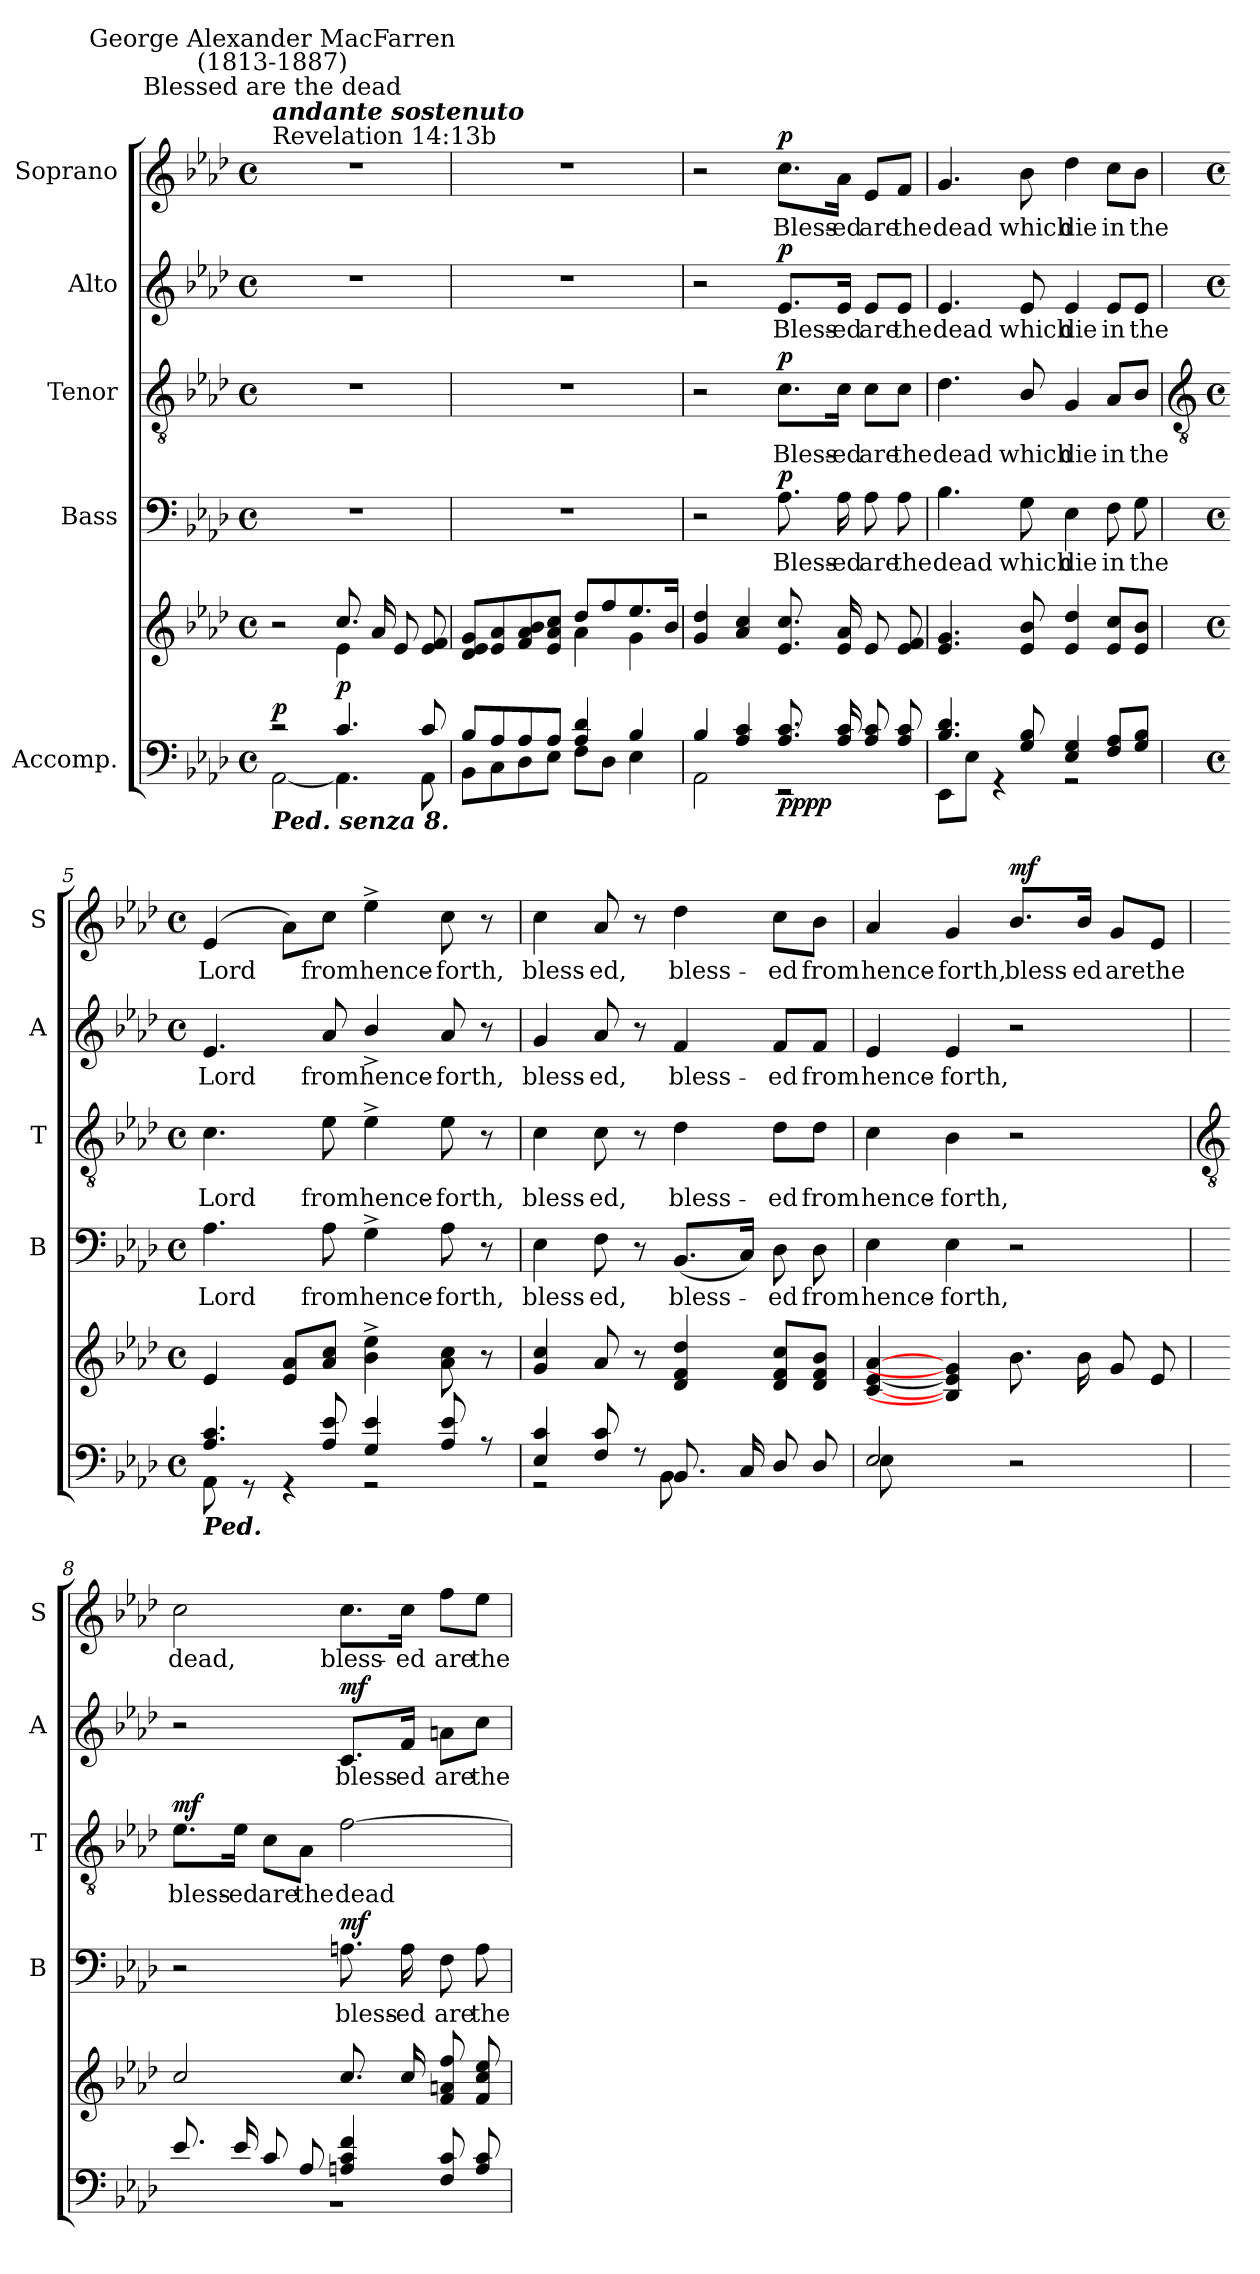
**kern	**kern	**dynam	**kern	**text	**dynam	**kern	**text	**dynam	**kern	**text	**dynam	**kern	**text	**dynam
*part5	*part5	*part5	*part4	*part4	*part4	*part3	*part3	*part3	*part2	*part2	*part2	*part1	*part1	*part1
*staff6	*staff5	*staff5/6	*staff4	*staff4	*staff4	*staff3	*staff3	*staff3	*staff2	*staff2	*staff2	*staff1	*staff1	*staff1
*I"Accomp.	*	*	*I"Bass	*	*	*I"Tenor	*	*	*I"Alto	*	*	*I"Soprano	*	*
*	*	*	*I'B	*	*	*I'T	*	*	*I'A	*	*	*I'S	*	*
*clefF4	*clefG2	*	*clefF4	*	*	*clefGv2	*	*	*clefG2	*	*	*clefG2	*	*
*k[b-e-a-d-]	*k[b-e-a-d-]	*	*k[b-e-a-d-]	*	*	*k[b-e-a-d-]	*	*	*k[b-e-a-d-]	*	*	*k[b-e-a-d-]	*	*
*A-:	*A-:	*	*A-:	*	*	*A-:	*	*	*A-:	*	*	*A-:	*	*
*M4/4	*M4/4	*	*M4/4	*	*	*M4/4	*	*	*M4/4	*	*	*M4/4	*	*
*met(c)	*met(c)	*	*met(c)	*	*	*met(c)	*	*	*met(c)	*	*	*met(c)	*	*
*MM42	*MM42	*	*MM42	*	*	*MM42	*	*	*MM42	*	*	*MM42	*	*
=1	=1	=1	=1	=1	=1	=1	=1	=1	=1	=1	=1	=1	=1	=1
*^	*^	*	*	*	*	*	*	*	*	*	*	*	*	*
!	!	!	!	!	!	!	!	!	!	!	!	!	!	!LO:TX:a:t=Revelation 14&colon;13b	!	!
!	!	!	!	!	!	!	!	!	!	!	!	!	!	!LO:TX:a:Bi:t=andante sostenuto	!	!
!	!	!	!	!	!	!	!	!	!	!	!	!	!	!LO:TX:a:cj:t=Blessed are the dead	!	!
!	!	!	!	!	!	!	!	!	!	!	!	!	!	!LO:TX:a:cj:t=George Alexander MacFarren\n(1813-1887)	!	!
!LO:TX:b:Bi:t=Ped. senza 8.	!	!	!	!	!	!	!	!	!	!	!	!	!	!	!	!
!	!	!	!	!LO:DY:a=2	!	!	!	!	!	!	!	!	!	!	!	!
2r	[2AA-\	2r	2ryy	p	1r	.	.	1r	.	.	1r	.	.	1r	.	.
!	!	!	!	!LO:DY:b	!	!	!	!	!	!	!	!	!	!	!	!
4.c/	4.AA-\]	8.cc/L	4e-\	p	.	.	.	.	.	.	.	.	.	.	.	.
.	.	16a-/L	.	.	.	.	.	.	.	.	.	.	.	.	.	.
.	.	8e-/	4ryy	.	.	.	.	.	.	.	.	.	.	.	.	.
8c/	8AA-\	8e-/ 8f/J	.	.	.	.	.	.	.	.	.	.	.	.	.	.
=2	=2	=2	=2	=2	=2	=2	=2	=2	=2	=2	=2	=2	=2	=2	=2	=2
8B-/L	8BB-\L	8d-/ 8e-/ 8g/L	2ryy	.	1r	.	.	1r	.	.	1r	.	.	1r	.	.
8A-/	8C\	8e-/ 8a-/	.	.	.	.	.	.	.	.	.	.	.	.	.	.
8A-/	8D-\	8f/ 8a-/ 8b-/	.	.	.	.	.	.	.	.	.	.	.	.	.	.
8A-/J	8E-\J	8e-/ 8a-/ 8cc/J	.	.	.	.	.	.	.	.	.	.	.	.	.	.
4A-/ 4d-/	8F\L	8dd-/L	4a-\	.	.	.	.	.	.	.	.	.	.	.	.	.
.	8D-\J	8ff/	.	.	.	.	.	.	.	.	.	.	.	.	.	.
4B-/	4E-\	8.ee-/	4g\	.	.	.	.	.	.	.	.	.	.	.	.	.
.	.	16b-/J	.	.	.	.	.	.	.	.	.	.	.	.	.	.
=3	=3	=3	=3	=3	=3	=3	=3	=3	=3	=3	=3	=3	=3	=3	=3	=3
4B-/	2AA-\	4g/ 4dd-/	1ryy	.	2r	.	.	2r	.	.	2r	.	.	2r	.	.
4A-/ 4c/	.	4a-/ 4cc/	.	.	.	.	.	.	.	.	.	.	.	.	.	.
!	!	!	!	!LO:DY:b=2	!	!LO:LY:b	!	!	!LO:LY:b	!	!	!LO:LY:b	!	!	!LO:LY:b	!
!	!	!	!	!LO:DY:n=1:b	!	!	!LO:DY:b	!	!	!LO:DY:b	!	!	!LO:DY:b	!	!	!LO:DY:b
8.A-/ 8.c/L	2r	8.e-/ 8.cc/L	.	pp pp	8.A-	Bless-	p	8.c\L	Bless-	p	8.e-/L	Bless-	p	8.cc\L	Bless-	p
!	!	!	!	!	!	!LO:LY:b	!	!	!LO:LY:b	!	!	!LO:LY:b	!	!	!LO:LY:b	!
16A-/ 16c/L	.	16e-/ 16a-/L	.	.	16A-	-ed	.	16c\Jk	-ed	.	16e-/Jk	-ed	.	16a-\Jk	-ed	.
!	!	!	!	!	!	!LO:LY:b	!	!	!LO:LY:b	!	!	!LO:LY:b	!	!	!LO:LY:b	!
8A-/ 8c/	.	8e-/	.	.	8A-	are	.	8c\L	are	.	8e-/L	are	.	8e-/L	are	.
!	!	!	!	!	!	!LO:LY:b	!	!	!LO:LY:b	!	!	!LO:LY:b	!	!	!LO:LY:b	!
8A-/ 8c/J	.	8e-/ 8f/J	.	.	8A-	the	.	8c\J	the	.	8e-/J	the	.	8f/J	the	.
=4	=4	=4	=4	=4	=4	=4	=4	=4	=4	=4	=4	=4	=4	=4	=4	=4
!	!	!	!	!	!	!LO:LY:b	!	!	!LO:LY:b	!	!	!LO:LY:b	!	!	!LO:LY:b	!
4.B-/ 4.d-/	8EE-\L	4.e-/ 4.g/	1ryy	.	4.B-	dead	.	4.d-	dead	.	4.e-	dead	.	4.g	dead	.
.	8E-\J	.	.	.	.	.	.	.	.	.	.	.	.	.	.	.
.	4r	.	.	.	.	.	.	.	.	.	.	.	.	.	.	.
!	!	!	!	!	!	!LO:LY:b	!	!	!LO:LY:b	!	!	!LO:LY:b	!	!	!LO:LY:b	!
8G/ 8B-/	.	8e-/ 8b-/	.	.	8G	which	.	8B-/	which	.	8e-	which	.	8b-	which	.
!	!	!	!	!	!	!LO:LY:b	!	!	!LO:LY:b	!	!	!LO:LY:b	!	!	!LO:LY:b	!
4E-/ 4G/	2r	4e-/ 4dd-/	.	.	4E-	die	.	4G	die	.	4e-	die	.	4dd-	die	.
!	!	!	!	!	!	!LO:LY:b	!	!	!LO:LY:b	!	!	!LO:LY:b	!	!	!LO:LY:b	!
8F/ 8A-/L	.	8e-/ 8cc/L	.	.	8F	in	.	8A-/L	in	.	8e-/L	in	.	8cc\L	in	.
!	!	!	!	!	!	!LO:LY:b	!	!	!LO:LY:b	!	!	!LO:LY:b	!	!	!LO:LY:b	!
8G/ 8B-/J	.	8e-/ 8b-/J	.	.	8G	the	.	8B-/J	the	.	8e-/J	the	.	8b-\J	the	.
*	*	*v	*v	*	*	*	*	*	*	*	*	*	*	*	*	*
!!LO:LB:g=z
=5	=5	=5	=5	=5	=5	=5	=5	=5	=5	=5	=5	=5	=5	=5	=5
*	*	*	*	*	*	*	*clefGv2	*	*	*	*	*	*	*	*
*M4/4	*	*M4/4	*	*M4/4	*	*	*M4/4	*	*	*M4/4	*	*	*M4/4	*	*
*met(c)	*	*met(c)	*	*met(c)	*	*	*met(c)	*	*	*met(c)	*	*	*met(c)	*	*
!LO:TX:b:Bi:t=Ped.	!	!	!	!	!	!	!	!	!	!	!	!	!	!	!
!	!	!	!	!	!LO:LY:b	!	!	!LO:LY:b	!	!	!LO:LY:b	!	!	!LO:LY:b	!
4.A-/ 4.c/	8AA-\	4e-	.	4.A-	Lord	.	4.c	Lord	.	4.e-	Lord	.	(<4e-	Lord	.
.	8r	.	.	.	.	.	.	.	.	.	.	.	.	.	.
.	4r	8e- 8a-L	.	.	.	.	.	.	.	.	.	.	8a-\L)	.	.
!	!	!	!	!	!LO:LY:b	!	!	!LO:LY:b	!	!	!LO:LY:b	!	!	!LO:LY:b	!
8A-/ 8e-/	.	8a- 8ccJ	.	8A-	from	.	8e-	from	.	8a-	from	.	8cc\J	from	.
!	!	!	!	!	!LO:LY:b	!	!	!LO:LY:b	!	!	!LO:LY:b	!	!	!LO:LY:b	!
4G/ 4e-/	2r	4b-^ 4ee-^	.	4G^	hence-	.	4e-^	hence-	.	4b-^/	hence-	.	4ee-^	hence-	.
!	!	!	!	!	!LO:LY:b	!	!	!LO:LY:b	!	!	!LO:LY:b	!	!	!LO:LY:b	!
8A-/ 8e-/	.	8a- 8cc	.	8A-	-forth,	.	8e-	-forth,	.	8a-	-forth,	.	8cc	-forth,	.
8r	.	8r	.	8r	.	.	8r	.	.	8r	.	.	8r	.	.
=6	=6	=6	=6	=6	=6	=6	=6	=6	=6	=6	=6	=6	=6	=6	=6
!	!	!	!	!	!LO:LY:b	!	!	!LO:LY:b	!	!	!LO:LY:b	!	!	!LO:LY:b	!
4E-/ 4c/	2r	4g 4cc	.	4E-	bless-	.	4c	bless-	.	4g	bless-	.	4cc	bless-	.
!	!	!	!	!	!LO:LY:b	!	!	!LO:LY:b	!	!	!LO:LY:b	!	!	!LO:LY:b	!
8F/ 8c/	.	8a-	.	8F	-ed,	.	8c	-ed,	.	8a-	-ed,	.	8a-	-ed,	.
8r	.	8r	.	8r	.	.	8r	.	.	8r	.	.	8r	.	.
!	!	!	!	!	!LO:LY:b	!	!	!LO:LY:b	!	!	!LO:LY:b	!	!	!LO:LY:b	!
8.BB-/L	8BB-\	4d- 4f 4dd-	.	(<8.BB-L	bless-	.	4d-	bless-	.	4f	bless-	.	4dd-	bless-	.
.	8ryy	.	.	.	.	.	.	.	.	.	.	.	.	.	.
16C/L	.	.	.	16CJ)	.	.	.	.	.	.	.	.	.	.	.
!	!	!	!	!	!LO:LY:b	!	!	!LO:LY:b	!	!	!LO:LY:b	!	!	!LO:LY:b	!
8D-/	4ryy	8d- 8f 8ccL	.	8D-	ed	.	8d-\L	-ed	.	8f/L	-ed	.	8cc\L	-ed	.
!	!	!	!	!	!LO:LY:b	!	!	!LO:LY:b	!	!	!LO:LY:b	!	!	!LO:LY:b	!
8D-/J	.	8d-/ 8f/ 8b-/J	.	8D-	from	.	8d-\J	from	.	8f/J	from	.	8b-\J	from	.
=7	=7	=7	=7	=7	=7	=7	=7	=7	=7	=7	=7	=7	=7	=7	=7
!	!	!	!	!	!LO:LY:b	!	!	!LO:LY:b	!	!	!LO:LY:b	!	!	!LO:LY:b	!
2E-/	8E-\	[4c [4e- [4a-	.	4E-	hence-	.	4c	hence-	.	4e-	hence-	.	4a-	hence-	.
.	2..ryy	.	.	.	.	.	.	.	.	.	.	.	.	.	.
!	!	!	!	!	!LO:LY:b	!	!	!LO:LY:b	!	!	!LO:LY:b	!	!	!LO:LY:b	!
.	.	4B-] 4e-] 4g]	.	4E-	-forth,	.	4B-	-forth,	.	4e-	-forth,	.	4g	-forth,	.
!	!	!	!	!	!	!	!	!	!	!	!	!	!	!LO:LY:b	!LO:DY:b
2r	.	8.b-L	.	2r	.	.	2r	.	.	2r	.	.	8.b-/L	bless-	mf
!	!	!	!	!	!	!	!	!	!	!	!	!	!	!LO:LY:b	!
.	.	16b-L	.	.	.	.	.	.	.	.	.	.	16b-/Jk	-ed	.
!	!	!	!	!	!	!	!	!	!	!	!	!	!	!LO:LY:b	!
.	.	8g	.	.	.	.	.	.	.	.	.	.	8g/L	are	.
!	!	!	!	!	!	!	!	!	!	!	!	!	!	!LO:LY:b	!
.	.	8e-J	.	.	.	.	.	.	.	.	.	.	8e-/J	the	.
!!LO:LB:g=z
=8	=8	=8	=8	=8	=8	=8	=8	=8	=8	=8	=8	=8	=8	=8	=8
*	*	*	*	*	*	*	*clefGv2	*	*	*	*	*	*	*	*
*	*	*^	*	*	*	*	*	*	*	*	*	*	*	*	*
!	!	!	!	!	!	!	!	!	!LO:LY:b	!LO:DY:b	!	!	!	!	!LO:LY:b	!
8.e-/L	1r	2cc/	1ryy	.	2r	.	.	8.e-\L	bless-	mf	2r	.	.	2cc	dead,	.
!	!	!	!	!	!	!	!	!	!LO:LY:b	!	!	!	!	!	!	!
16e-/L	.	.	.	.	.	.	.	16e-\Jk	-ed	.	.	.	.	.	.	.
!	!	!	!	!	!	!	!	!	!LO:LY:b	!	!	!	!	!	!	!
8c/	.	.	.	.	.	.	.	8c\L	are	.	.	.	.	.	.	.
!	!	!	!	!	!	!	!	!	!LO:LY:b	!	!	!	!	!	!	!
8A-/J	.	.	.	.	.	.	.	8A-\J	the	.	.	.	.	.	.	.
!	!	!	!	!	!	!LO:LY:b	!LO:DY:b	!	!LO:LY:b	!	!	!LO:LY:b	!LO:DY:b	!	!LO:LY:b	!
4An/ 4c/ 4f/	.	8.cc/L	.	.	8.An	bless-	mf	[2f	dead	.	8.c/L	bless-	mf	8.cc\L	bless-	.
!	!	!	!	!	!	!LO:LY:b	!	!	!	!	!	!LO:LY:b	!	!	!LO:LY:b	!
.	.	16cc/L	.	.	16A	-ed	.	.	.	.	16f/Jk	-ed	.	16cc\Jk	-ed	.
!	!	!	!	!	!	!LO:LY:b	!	!	!	!	!	!LO:LY:b	!	!	!LO:LY:b	!
8F/ 8c/L	.	8f/ 8an/ 8ff/	.	.	8F	are	.	.	.	.	8an\L	are	.	8ff\L	are	.
!	!	!	!	!	!	!LO:LY:b	!	!	!	!	!	!LO:LY:b	!	!	!LO:LY:b	!
8A/ 8c/J	.	8f/ 8cc/ 8ee-/J	.	.	8A	the	.	.	.	.	8cc\J	the	.	8ee-\J	the	.
*v	*v	*	*	*	*	*	*	*	*	*	*	*	*	*	*	*
*	*v	*v	*	*	*	*	*	*	*	*	*	*	*	*	*
=	=	=	=	=	=	=	=	=	=	=	=	=	=	=
*-	*-	*-	*-	*-	*-	*-	*-	*-	*-	*-	*-	*-	*-	*-
